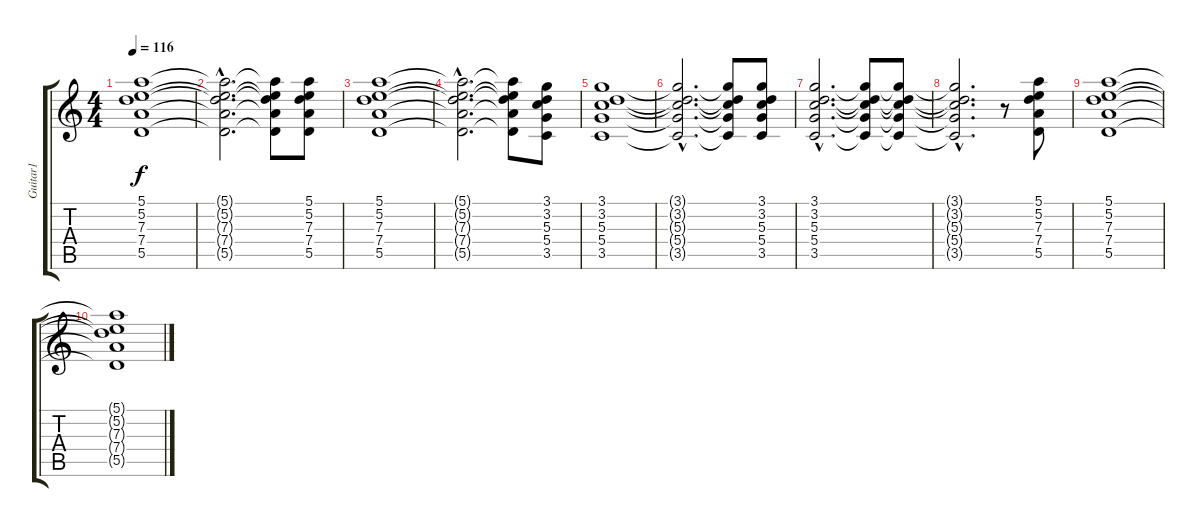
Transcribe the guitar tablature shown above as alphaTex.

\track ("Guitar1" "Guitar1") {instrument overdrivenguitar}
\staff {score tabs}
\tuning (E4 B3 G3 D3 A2 E2) {hide}
\ts (4 4)
\tempo 116
\clef g2
\ks c
(5.1 5.2 7.3 7.4 5.5).1{dy f} |
(5.1{hac t} 5.2{hac t} 7.3{hac t} 7.4{hac t} 5.5{hac t}).2{d} (5.1{t} 5.2{t} 7.3{t} 7.4{t} 5.5{t}).8 (5.1 5.2 7.3 7.4 5.5).8 |
(5.1 5.2 7.3 7.4 5.5).1 |
(5.1{hac t} 5.2{hac t} 7.3{hac t} 7.4{hac t} 5.5{hac t}).2{d} (5.1{t} 5.2{t} 7.3{t} 7.4{t} 5.5{t}).8 (3.1 3.2 5.3 5.4 3.5).8 |
(3.1 3.2 5.3 5.4 3.5).1 |
(3.1{hac t} 3.2{hac t} 5.3{hac t} 5.4{hac t} 3.5{hac t}).2{d} (3.1{t} 3.2{t} 5.3{t} 5.4{t} 3.5{t}).8 (3.1 3.2 5.3 5.4 3.5).8 |
(3.1{hac} 3.2{hac} 5.3{hac} 5.4{hac} 3.5{hac}).2{d} (3.1{t} 3.2{t} 5.3{t} 5.4{t} 3.5{t}).8 (3.1{t} 3.2{t} 5.3{t} 5.4{t} 3.5{t}).8 |
(3.1{hac t} 3.2{hac t} 5.3{hac t} 5.4{hac t} 3.5{hac t}).2{d} r.8 (5.1 5.2 7.3 7.4 5.5).8 |
(5.1 5.2 7.3 7.4 5.5).1 |
(5.1{t} 5.2{t} 7.3{t} 7.4{t} 5.5{t}).1
